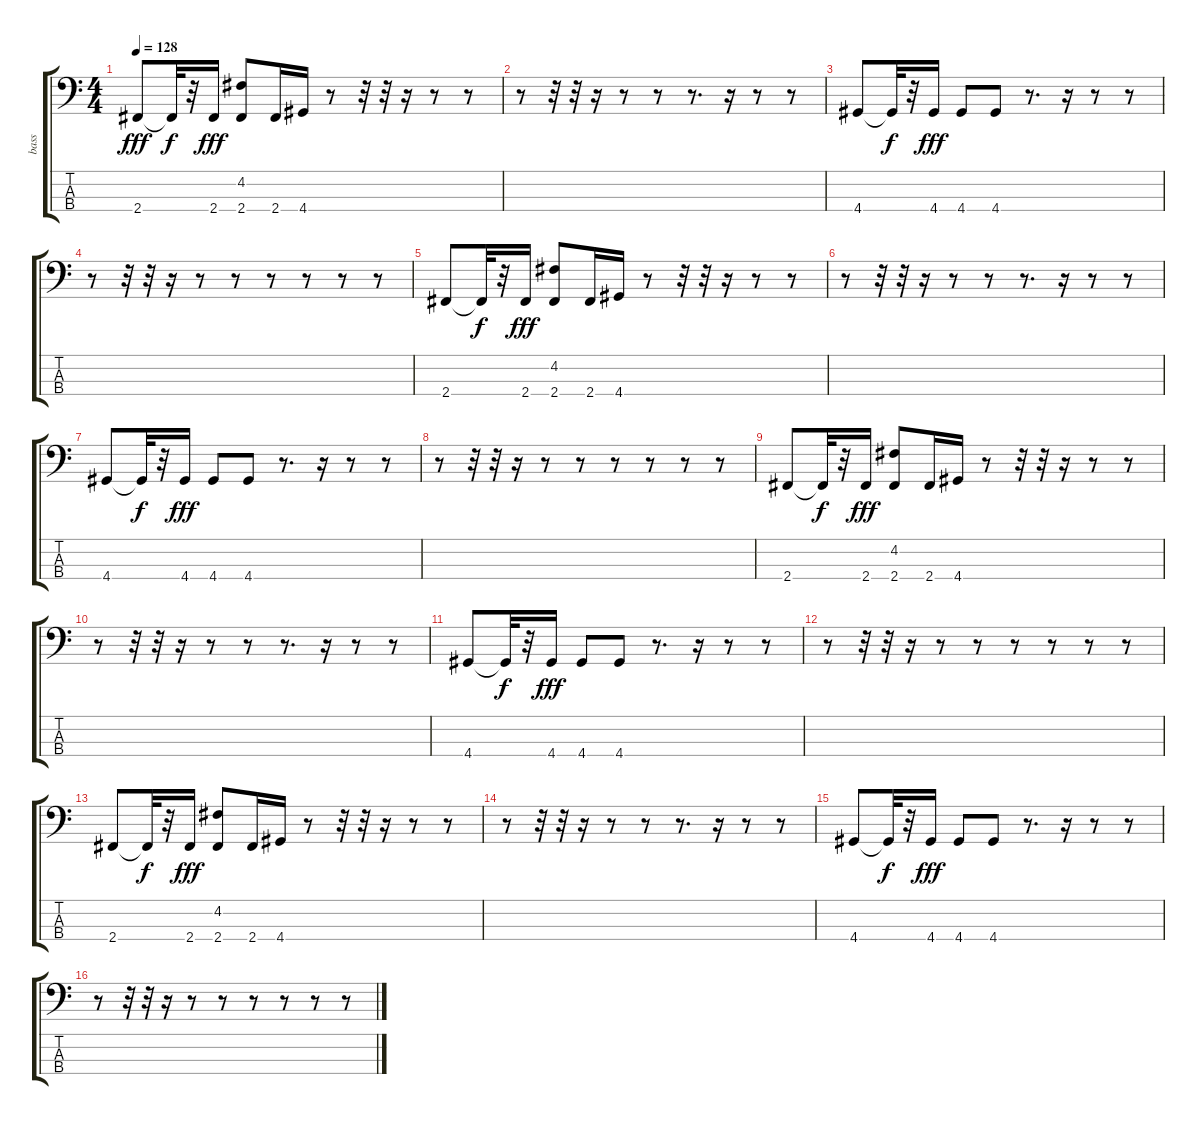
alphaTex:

\track ("bass" "bass") {instrument synthbass1}
\staff {score tabs}
\tuning (G2 D2 A1 E1) {hide}
\ts (4 4)
\tempo 128
\clef f4
\ks c
2.4.8{dy fff} 2.4{t}.32{dy f} r.32 2.4.16{dy fff} (4.2 2.4).8 2.4.16 4.4.16 r.8 r.32 r.32 r.16 r.8 r.8 |
r.8 r.32 r.32 r.16 r.8 r.8 r.8{d} r.16 r.8 r.8 |
4.4.8 4.4{t}.32{dy f} r.32 4.4.16{dy fff} 4.4.8 4.4.8 r.8{d} r.16 r.8 r.8 |
r.8 r.32 r.32 r.16 r.8 r.8 r.8 r.8 r.8 r.8 |
2.4.8 2.4{t}.32{dy f} r.32 2.4.16{dy fff} (4.2 2.4).8 2.4.16 4.4.16 r.8 r.32 r.32 r.16 r.8 r.8 |
r.8 r.32 r.32 r.16 r.8 r.8 r.8{d} r.16 r.8 r.8 |
4.4.8 4.4{t}.32{dy f} r.32 4.4.16{dy fff} 4.4.8 4.4.8 r.8{d} r.16 r.8 r.8 |
r.8 r.32 r.32 r.16 r.8 r.8 r.8 r.8 r.8 r.8 |
2.4.8 2.4{t}.32{dy f} r.32 2.4.16{dy fff} (4.2 2.4).8 2.4.16 4.4.16 r.8 r.32 r.32 r.16 r.8 r.8 |
r.8 r.32 r.32 r.16 r.8 r.8 r.8{d} r.16 r.8 r.8 |
4.4.8 4.4{t}.32{dy f} r.32 4.4.16{dy fff} 4.4.8 4.4.8 r.8{d} r.16 r.8 r.8 |
r.8 r.32 r.32 r.16 r.8 r.8 r.8 r.8 r.8 r.8 |
2.4.8 2.4{t}.32{dy f} r.32 2.4.16{dy fff} (4.2 2.4).8 2.4.16 4.4.16 r.8 r.32 r.32 r.16 r.8 r.8 |
r.8 r.32 r.32 r.16 r.8 r.8 r.8{d} r.16 r.8 r.8 |
4.4.8 4.4{t}.32{dy f} r.32 4.4.16{dy fff} 4.4.8 4.4.8 r.8{d} r.16 r.8 r.8 |
r.8 r.32 r.32 r.16 r.8 r.8 r.8 r.8 r.8 r.8
